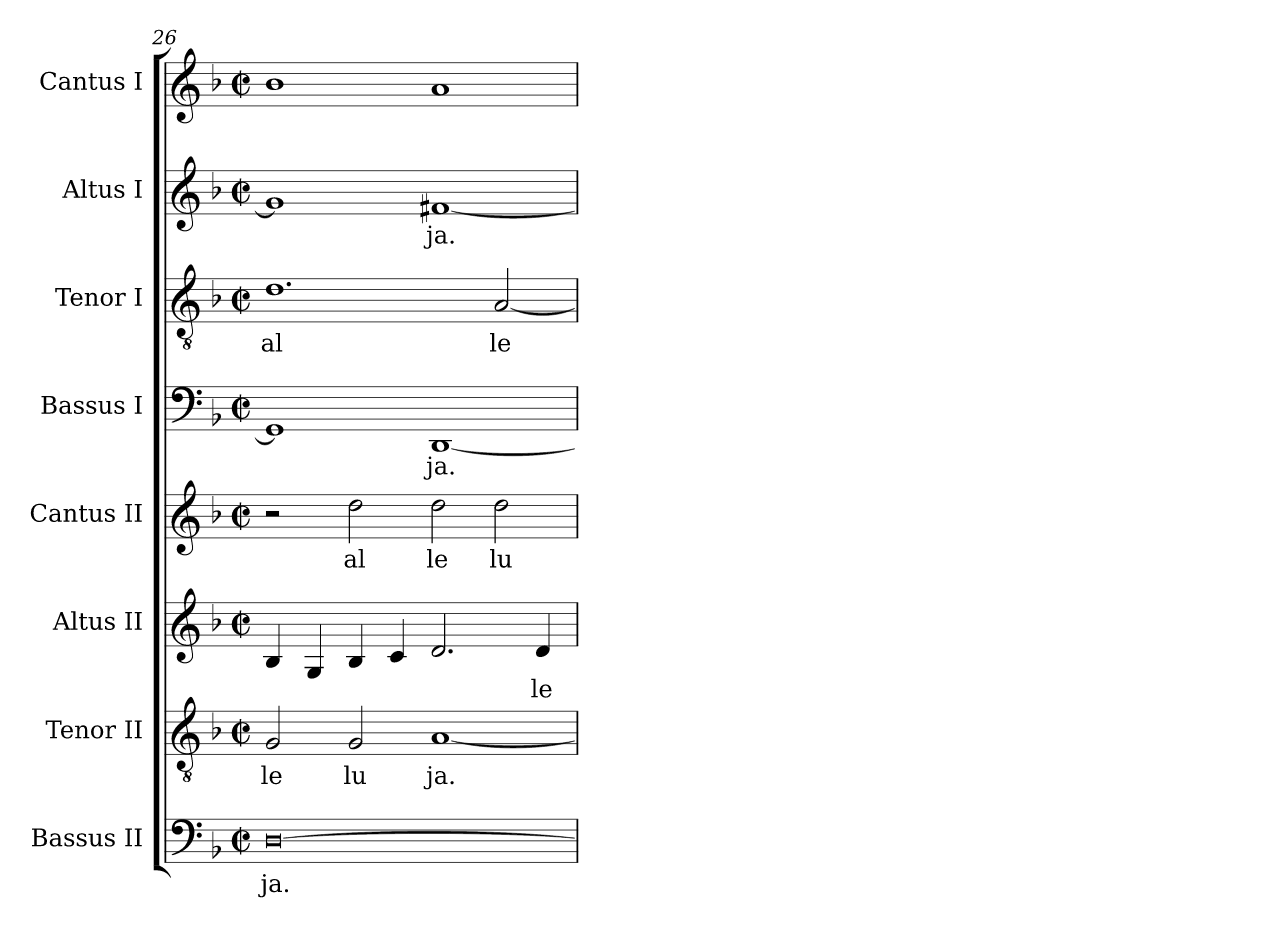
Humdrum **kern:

**kern	**text	**kern	**text	**kern	**text	**kern	**text	**kern	**text	**kern	**text	**kern	**text	**kern
*part8	*part8	*part7	*part7	*part6	*part6	*part5	*part5	*part4	*part4	*part3	*part3	*part2	*part2	*part1
*staff8	*staff8	*staff7	*staff7	*staff6	*staff6	*staff5	*staff5	*staff4	*staff4	*staff3	*staff3	*staff2	*staff2	*staff1
*I"Bassus II	*	*I"Tenor II	*	*I"Altus II	*	*I"Cantus II	*	*I"Bassus I	*	*I"Tenor I	*	*I"Altus I	*	*I"Cantus I
*clefF4	*	*clefGv2	*	*clefG2	*	*clefG2	*	*clefF4	*	*clefGv2	*	*clefG2	*	*clefG2
*k[b-]	*	*k[b-]	*	*k[b-]	*	*k[b-]	*	*k[b-]	*	*k[b-]	*	*k[b-]	*	*k[b-]
*F:	*	*F:	*	*F:	*	*F:	*	*F:	*	*F:	*	*F:	*	*F:
*M2/2	*	*M2/2	*	*M2/2	*	*M2/2	*	*M2/2	*	*M2/2	*	*M2/2	*	*M2/2
*met(c|)	*	*met(c|)	*	*met(c|)	*	*met(c|)	*	*met(c|)	*	*met(c|)	*	*met(c|)	*	*met(c|)
=26	=26	=26	=26	=26	=26	=26	=26	=26	=26	=26	=26	=26	=26	=26
!	!LO:LY:b:cj	!	!LO:LY:b:cj	!	!	!	!	!	!	!	!LO:LY:b:cj	!	!	!
[>0D	-ja.	2G/	le	4B-/	.	2r	.	1GG]	.	1.d	al	1g]	.	1b-
.	.	.	.	4G/	.	.	.	.	.	.	.	.	.	.
!	!	!	!LO:LY:b:cj	!	!	!	!LO:LY:b:cj	!	!	!	!	!	!	!
.	.	2G/	lu	4B-/	.	2dd\	al	.	.	.	.	.	.	.
.	.	.	.	4c/	.	.	.	.	.	.	.	.	.	.
!	!	!	!LO:LY:b:cj	!	!	!	!LO:LY:b:cj	!	!LO:LY:b:cj	!	!	!	!LO:LY:b:cj	!
.	.	[<1A	ja.	2.d/	.	2dd\	le	[<1DD	-ja.	.	.	[<1f#X	-ja.	1a
!	!	!	!	!	!	!	!LO:LY:b:cj	!	!	!	!LO:LY:b:cj	!	!	!
.	.	.	.	.	.	2dd\	lu	.	.	[<2A/	le	.	.	.
!	!	!	!	!	!LO:LY:b:cj	!	!	!	!	!	!	!	!	!
.	.	.	.	4d/	le	.	.	.	.	.	.	.	.	.
=	=	=	=	=	=	=	=	=	=	=	=	=	=	=
*-	*-	*-	*-	*-	*-	*-	*-	*-	*-	*-	*-	*-	*-	*-
